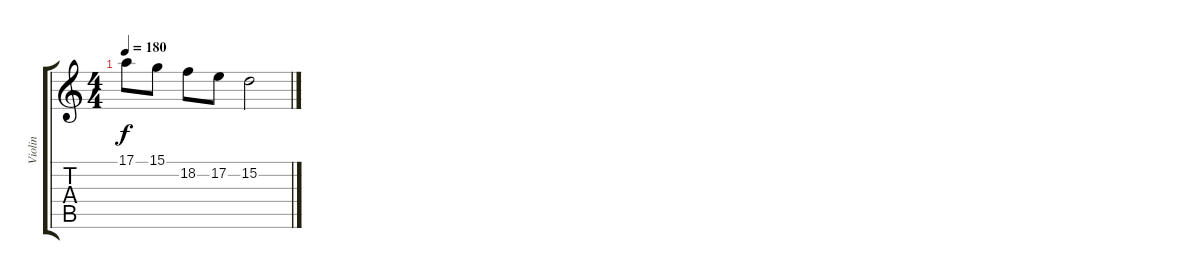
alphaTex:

\track ("Violin" "Violin") {instrument violin}
\staff {score tabs}
\tuning (E4 B3 G3 D3 A2 E2) {hide}
\ts (4 4)
\tempo 180
\clef g2
\ks c
17.1.8{dy f} 15.1.8 18.2.8 17.2.8 15.2.2
